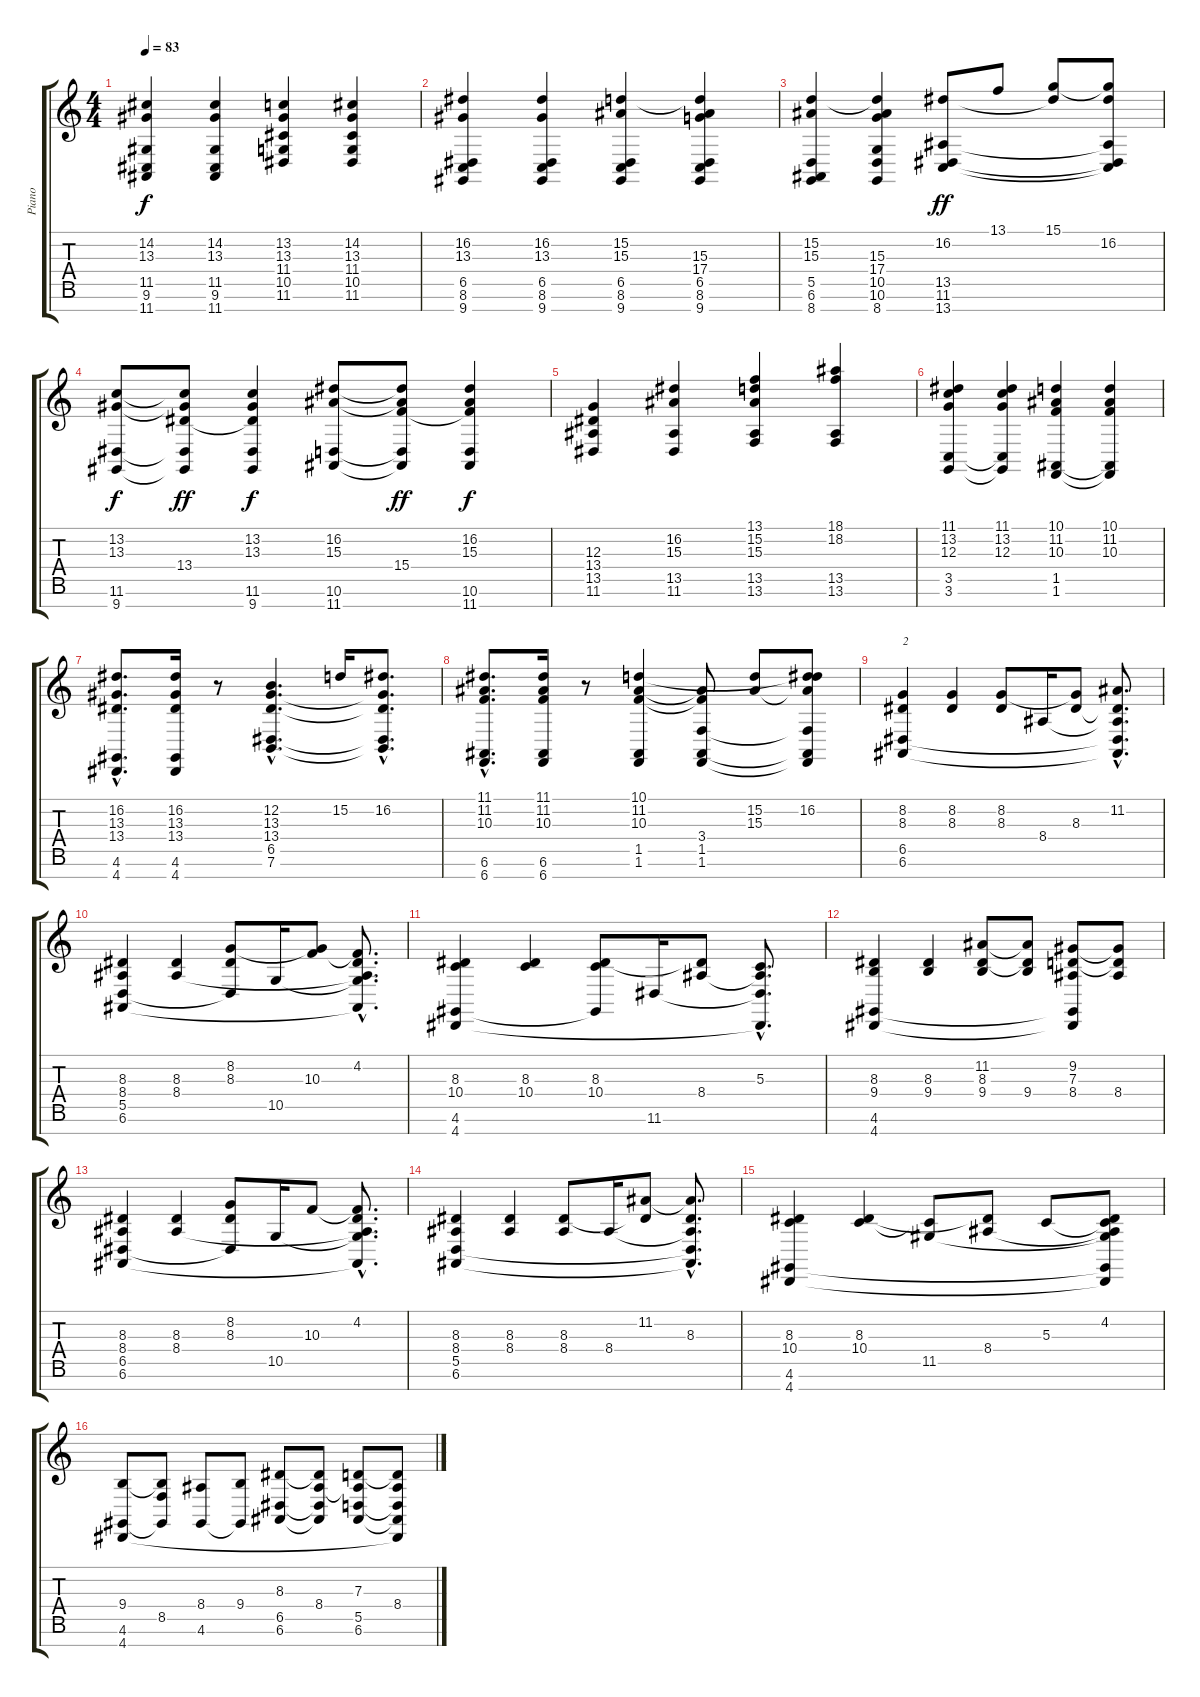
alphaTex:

\track ("Piano" "Piano") {instrument acousticgrandpiano}
\staff {score tabs}
\tuning (E4 B3 G3 D3 A2 E2 B1) {hide}
\ts (4 4)
\tempo 83
\clef g2
\ks c
(14.2 13.3 11.5 9.6 11.7).4{dy f} (14.2 13.3 11.5 9.6 11.7).4 (13.2 13.3 11.4 10.5 11.6).4 (14.2 13.3 11.4 10.5 11.6).4 |
(16.2 13.3 6.5 8.6 9.7).4 (16.2 13.3 6.5 8.6 9.7).4 (15.2 15.3 6.5 8.6 9.7).4 (15.2{t} 15.3 17.4 6.5 8.6 9.7).4 |
(15.2 15.3 5.5 6.6 8.7).4 (15.2{t} 15.3 17.4 10.5 10.6 8.7).4 (16.2 13.5 11.6 13.7).8{dy ff} 13.1.8 (15.1 16.2{t}).8 (15.1{t} 16.2 13.5{t} 11.6{t} 13.7{t}).8 |
(13.2 13.3 11.6 9.7).8{dy f} (13.2{t} 13.3{t} 13.4 11.6{t} 9.7{t}).8{dy ff} (13.2 13.3 13.4{t} 11.6 9.7).4{dy f} (16.2 15.3 10.6 11.7).8 (16.2{t} 15.3{t} 15.4 10.6{t} 11.7{t}).8{dy ff} (16.2 15.3 15.4{t} 10.6 11.7).4{dy f} |
(12.3 13.4 13.5 11.6).4 (16.2 15.3 13.5 11.6).4 (13.1 15.2 15.3 13.5 13.6).4 (18.1 18.2 13.5 13.6).4 |
(11.1 13.2 12.3 3.5 3.6).4 (11.1 13.2 12.3 3.5{t} 3.6{t}).4 (10.1 11.2 10.3 1.5 1.6).4 (10.1 11.2 10.3 1.5{t} 1.6{t}).4 |
(16.2{hac} 13.3{hac} 13.4{hac} 4.6{hac} 4.7{hac}).8{d} (16.2 13.3 13.4 4.6 4.7).16 r.8 (12.2{hac} 13.3{hac} 13.4{hac} 6.5{hac} 7.6{hac}).4{d} 15.2.16 (16.2{hac} 13.3{hac t} 13.4{hac t} 6.5{hac t} 7.6{hac t}).8{d} |
(11.1{hac} 11.2{hac} 10.3{hac} 6.6{hac} 6.7{hac}).8{d} (11.1 11.2 10.3 6.6 6.7).16 r.8 (10.1 11.2 10.3 1.5 1.6).4 (11.2{t} 10.3{t} 3.4 1.5 1.6).8 (15.2 15.3).8 (10.1{t} 16.2 15.3{t} 3.4{t} 1.5{t} 1.6{t}).8 |
(8.2 8.3 6.5 6.6).4{txt "2"} (8.2 8.3).4 (8.2 8.3).8 8.4.16 (8.2{t} 8.3).8 (11.2{hac} 8.3{hac t} 8.4{hac t} 6.5{hac t} 6.6{hac t}).8{d} |
(8.3 8.4 5.5 6.6).4 (8.3 8.4).4 (8.2 8.3 5.5{t}).8 10.5.16 (8.2{t} 10.3).8 (4.2{hac} 10.3{hac t} 8.4{hac t} 10.5{hac t} 6.6{hac t}).8{d} |
(8.3 10.4 4.6 4.7).4 (8.3 10.4).4 (8.3 10.4 4.6{t}).8 11.6.16 (8.3{t} 8.4).8 (5.3{hac} 8.4{hac t} 11.6{hac t} 4.7{hac t}).8{d} |
(8.3 9.4 4.6 4.7).4 (8.3 9.4).4 (11.2 8.3 9.4).8 (11.2{t} 8.3{t} 9.4).8 (9.2 7.3 8.4 4.6{t} 4.7{t}).8 (9.2{t} 7.3{t} 8.4).8 |
(8.3 8.4 6.5 6.6).4 (8.3 8.4).4 (8.2 8.3 6.5{t}).8 10.5.16 10.3.8 (4.2{hac} 10.3{hac t} 8.4{hac t} 10.5{hac t} 6.6{hac t}).8{d} |
(8.3 8.4 5.5 6.6).4 (8.3 8.4).4 (8.3 8.4).8 8.4.16 (11.2 8.3{t}).8 (11.2{hac t} 8.3{hac} 8.4{hac t} 5.5{hac t} 6.6{hac t}).8{d} |
(8.3 10.4 4.6 4.7).4 (8.3 10.4).4 (10.4{t} 11.5).8 (8.3{t} 8.4).8 5.3.8 (4.2 5.3{t} 8.4{t} 11.5{t} 4.6{t} 4.7{t}).8 |
(9.4 4.6 4.7).8 (9.4{t} 8.5 4.6{t}).8 (8.4 4.6).8 (9.4 4.6{t}).8 (8.3 6.5 6.6).8 (8.3{t} 8.4 6.5{t} 6.6{t}).8 (7.3 8.4{t} 5.5 6.6).8 (7.3{t} 8.4 5.5{t} 6.6{t} 4.7{t}).8
